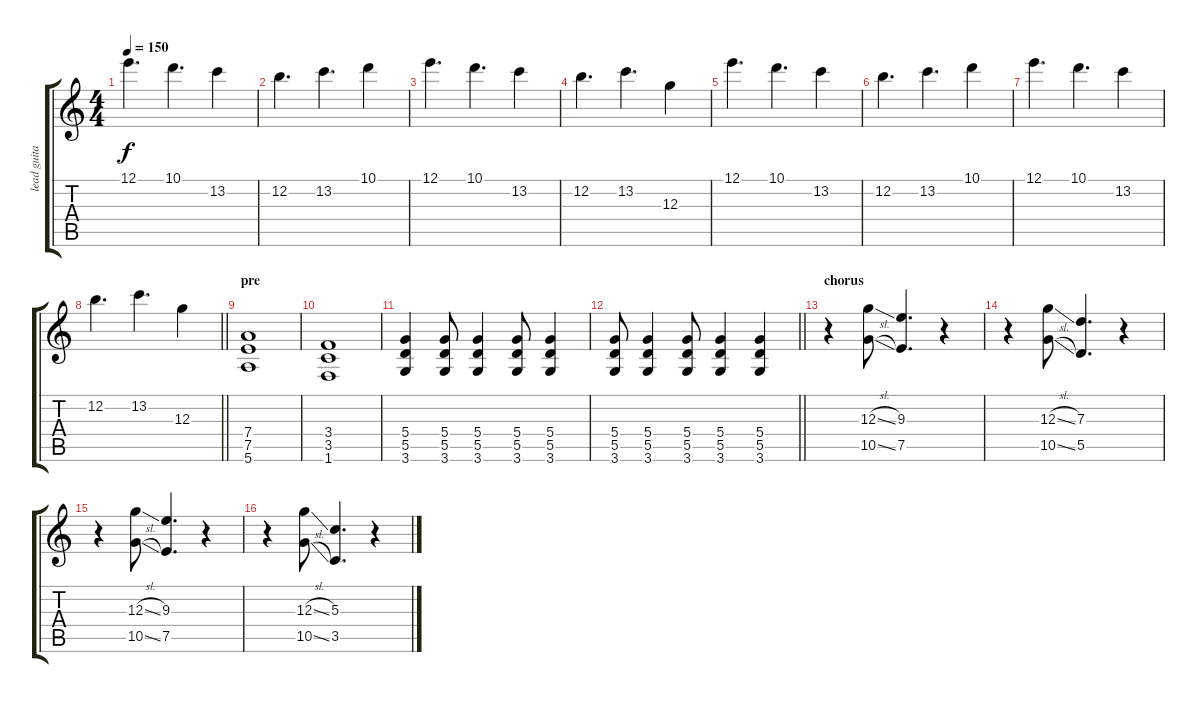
\track ("lead guitar" "lead guita") {instrument overdrivenguitar}
\staff {score tabs}
\tuning (E4 B3 G3 D3 A2 E2) {hide}
\ts (4 4)
\tempo 150
\clef g2
\ks c
12.1.4{d dy f} 10.1.4{d} 13.2.4 |
12.2.4{d} 13.2.4{d} 10.1.4 |
12.1.4{d} 10.1.4{d} 13.2.4 |
12.2.4{d} 13.2.4{d} 12.3.4 |
12.1.4{d} 10.1.4{d} 13.2.4 |
12.2.4{d} 13.2.4{d} 10.1.4 |
12.1.4{d} 10.1.4{d} 13.2.4 |
\barLineRight lightlight
12.2.4{d} 13.2.4{d} 12.3.4 |
\section ("" "pre")
(7.4 7.5 5.6).1{instrument overdrivenguitar} |
(3.4 3.5 1.6).1 |
(5.4 5.5 3.6).4 (5.4 5.5 3.6).8 (5.4 5.5 3.6).4 (5.4 5.5 3.6).8 (5.4 5.5 3.6).4 |
\barLineRight lightlight
(5.4 5.5 3.6).8 (5.4 5.5 3.6).4 (5.4 5.5 3.6).8 (5.4 5.5 3.6).4 (5.4 5.5 3.6).4 |
\section ("" "chorus")
r.4 (12.3{sl} 10.5{sl}).8 (9.3 7.5).4{d} r.4 |
r.4 (12.3{sl} 10.5{sl}).8 (7.3 5.5).4{d} r.4 |
r.4 (12.3{sl} 10.5{sl}).8 (9.3 7.5).4{d} r.4 |
r.4 (12.3{sl} 10.5{sl}).8 (5.3 3.5).4{d} r.4
